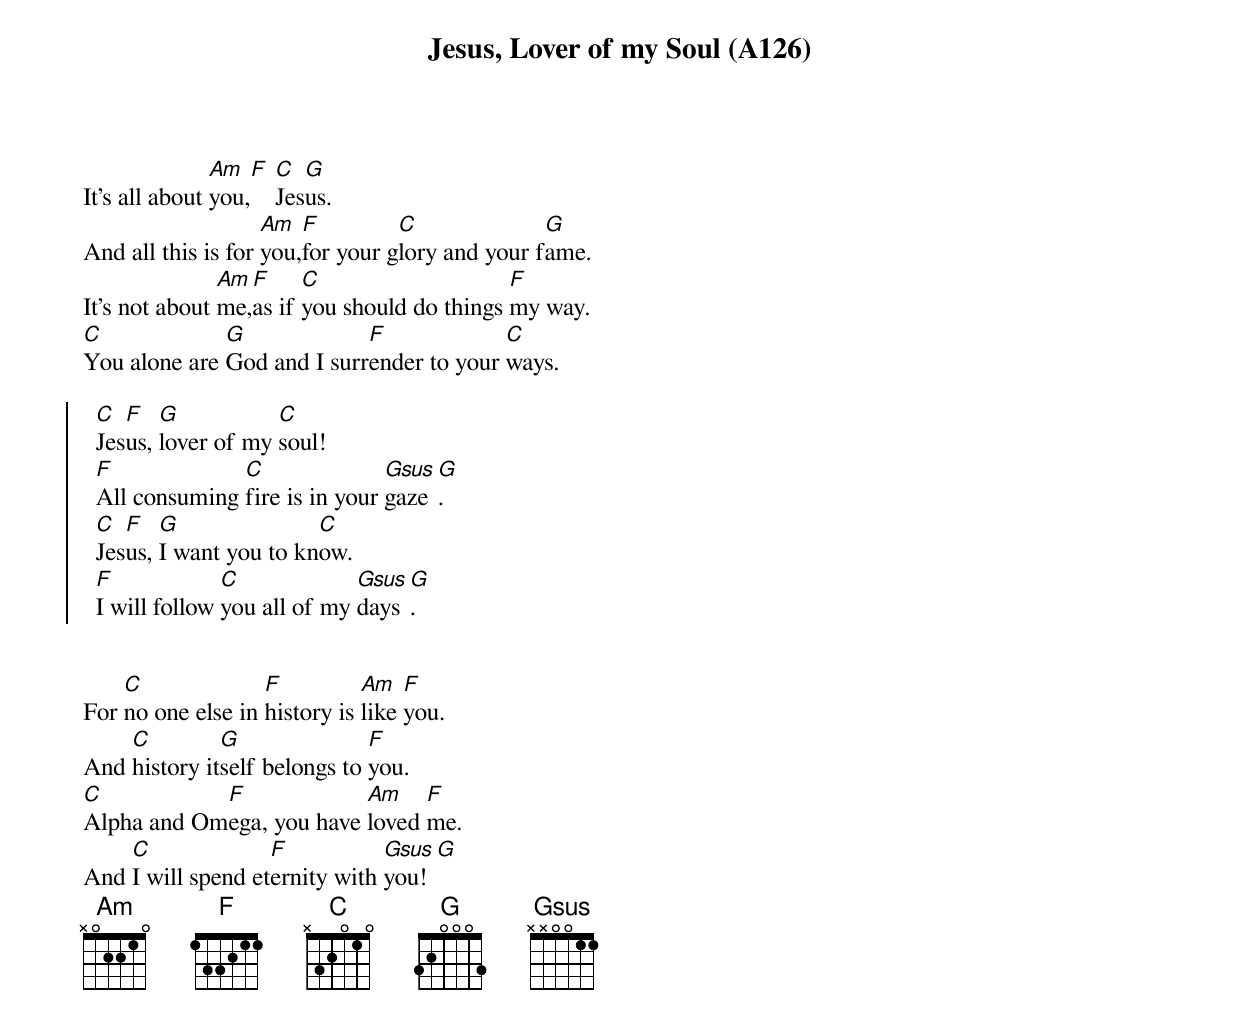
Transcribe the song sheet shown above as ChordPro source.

{title: Jesus, Lover of my Soul (A126)}
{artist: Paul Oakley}

It's all about [Am]you,[F] [C]Jes[G]us.
And all this is for [Am]you,[F]for your g[C]lory and your f[G]ame.
It's not about [Am]me,[F]as if [C]you should do things [F]my way.
[C]You alone are [G]God and I surr[F]ender to your [C]ways.

{soc}
  [C]Jes[F]us, [G]lover of my [C]soul!
  [F]All consuming [C]fire is in your [Gsus]gaze[G].
  [C]Jes[F]us, [G]I want you to kn[C]ow.
  [F]I will follow [C]you all of my [Gsus]days[G].
 {eoc}


For [C]no one else in [F]history is [Am]like [F]you.
And [C]history it[G]self belongs to [F]you.
[C]Alpha and Om[F]ega, you have [Am]loved [F]me.
And [C]I will spend et[F]ernity with [Gsus]you![G]
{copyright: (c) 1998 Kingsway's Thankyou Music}
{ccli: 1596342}
